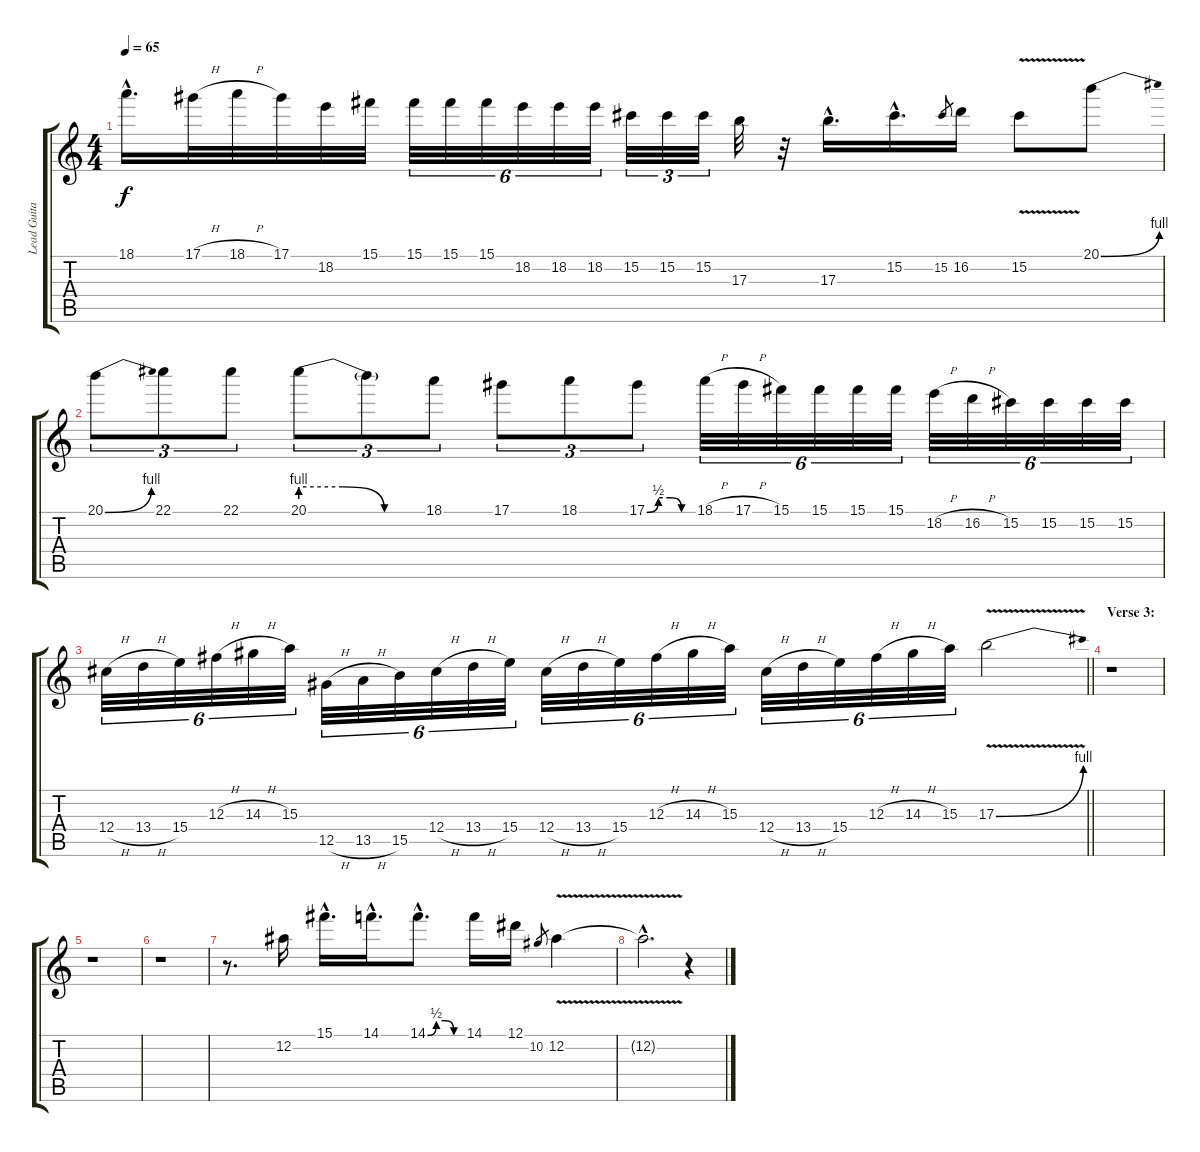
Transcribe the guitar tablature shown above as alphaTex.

\track ("Lead Guitar" "Lead Guita") {instrument distortionguitar}
\staff {score tabs}
\tuning (Eb4 Bb3 Gb3 Db3 Ab2 Eb2) {hide}
\ts (4 4)
\tempo 65
\clef g2
\ks c
18.1{hac t}.16{d dy f} 17.1{h}.32 18.1{h}.32 17.1.32 18.2.32 15.1.32 15.1.32{tu (6 4)} 15.1.32{tu (6 4)} 15.1.32{tu (6 4)} 18.2.32{tu (6 4)} 18.2.32{tu (6 4)} 18.2.32{tu (6 4)} 15.2.32{tu (3 2)} 15.2.32{tu (3 2)} 15.2.32{tu (3 2)} 17.3.32 r.32 17.3{hac}.16{d} 15.2{hac}.16{d} 15.2.8{gr} 16.2.16 15.2{v}.8 20.1{be (bend 0 0 60 4)}.8 |
20.1{be (bend 0 0 60 4)}.8{tu (3 2)} 22.1.8{tu (3 2)} 22.1.8{tu (3 2)} 20.1{be (custom 0 4 20 4 40 0 60 0)}.8{tu (3 2)} 20.1{t}.8{tu (3 2)} 18.1.8{tu (3 2)} 17.1.8{tu (3 2)} 18.1.8{tu (3 2)} 17.1{be (custom 0 0 15 2 30 2 45 0 60 0)}.8{tu (3 2)} 18.1{h}.32{tu (6 4)} 17.1{h}.32{tu (6 4)} 15.1.32{tu (6 4)} 15.1.32{tu (6 4)} 15.1.32{tu (6 4)} 15.1.32{tu (6 4)} 18.2{h}.32{tu (6 4)} 16.2{h}.32{tu (6 4)} 15.2.32{tu (6 4)} 15.2.32{tu (6 4)} 15.2.32{tu (6 4)} 15.2.32{tu (6 4)} |
\barLineRight lightlight
12.4{h}.32{tu (6 4)} 13.4{h}.32{tu (6 4)} 15.4.32{tu (6 4)} 12.3{h}.32{tu (6 4)} 14.3{h}.32{tu (6 4)} 15.3.32{tu (6 4)} 12.5{h}.32{tu (6 4)} 13.5{h}.32{tu (6 4)} 15.5.32{tu (6 4)} 12.4{h}.32{tu (6 4)} 13.4{h}.32{tu (6 4)} 15.4.32{tu (6 4)} 12.4{h}.32{tu (6 4)} 13.4{h}.32{tu (6 4)} 15.4.32{tu (6 4)} 12.3{h}.32{tu (6 4)} 14.3{h}.32{tu (6 4)} 15.3.32{tu (6 4)} 12.4{h}.32{tu (6 4)} 13.4{h}.32{tu (6 4)} 15.4.32{tu (6 4)} 12.3{h}.32{tu (6 4)} 14.3{h}.32{tu (6 4)} 15.3.32{tu (6 4)} 17.3{be (bend 0 0 60 4) v}.2 |
\section ("" "Verse 3:")
r.1 |
r.1 |
r.1 |
r.8{d} 12.2.16 15.1{hac}.16{d} 14.1{hac}.16{d} 14.1{be (custom 0 0 15 2 30 2 45 0 60 0) hac}.8{d} 14.1.16 12.1.16 10.2.8{gr} 12.2{v}.4 |
12.2{hac t}.2{d} r.4
